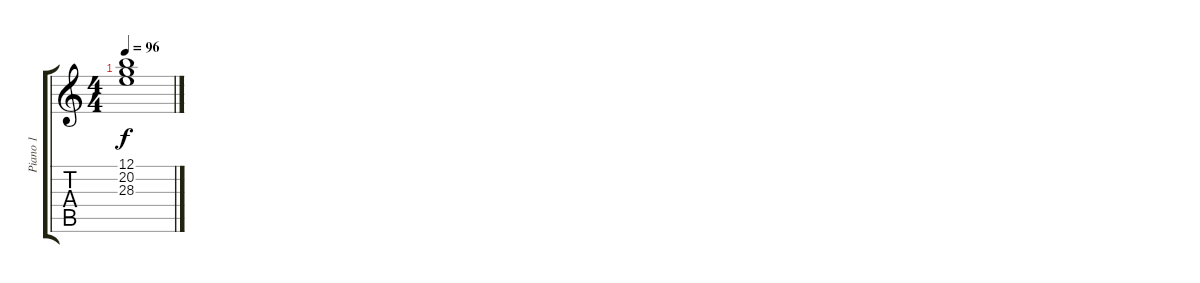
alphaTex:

\track ("Piano 1" "Piano 1") {instrument acousticgrandpiano}
\staff {score tabs}
\tuning (E4 B3 G3 D3 A2 E2) {hide}
\ts (4 4)
\tempo 96
\clef g2
\ks c
(12.1 20.2 28.3).1{dy f}
